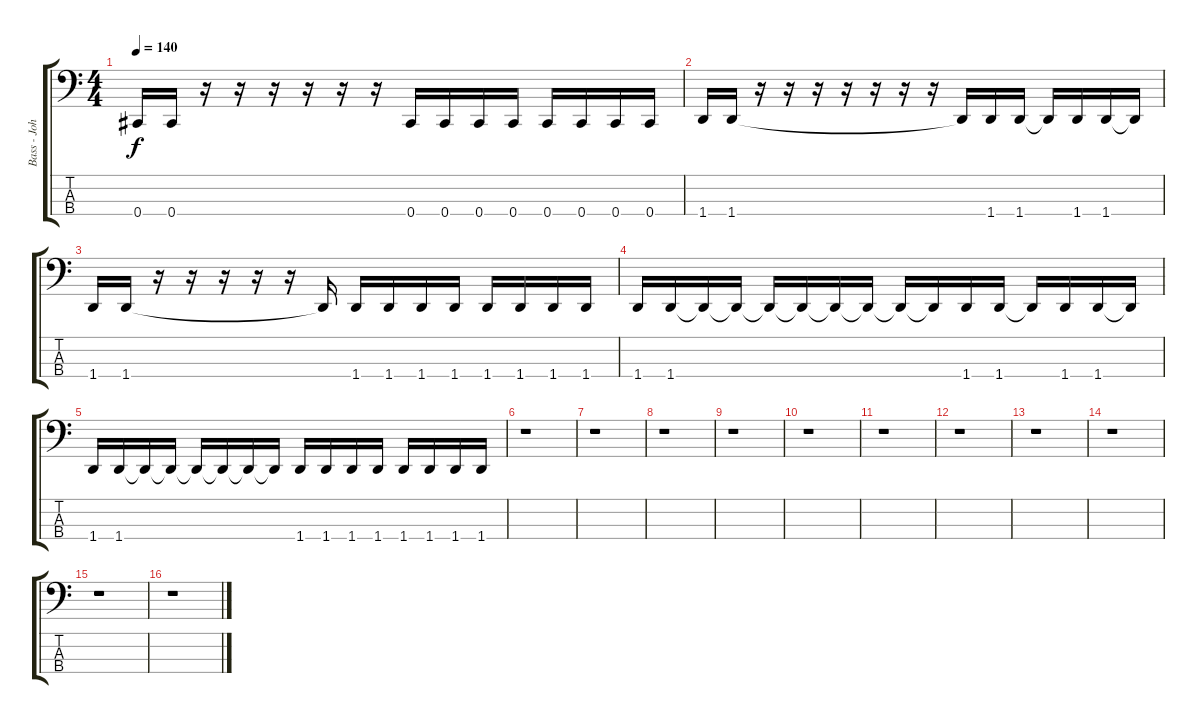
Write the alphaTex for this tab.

\track ("Bass - John Holgado" "Bass - Joh") {instrument electricbasspick}
\staff {score tabs}
\tuning (Gb2 Db2 Ab1 Db1) {hide}
\ts (4 4)
\tempo 140
\clef f4
\ks c
0.4.16{dy f} 0.4.16 r.16 r.16 r.16 r.16 r.16 r.16 0.4.16 0.4.16 0.4.16 0.4.16 0.4.16 0.4.16 0.4.16 0.4.16 |
1.4.16 1.4.16 r.16 r.16 r.16 r.16 r.16 r.16 r.16 1.4{t}.16 1.4.16 1.4.16 1.4{t}.16 1.4.16 1.4.16 1.4{t}.16 |
1.4.16 1.4.16 r.16 r.16 r.16 r.16 r.16 1.4{t}.16 1.4.16 1.4.16 1.4.16 1.4.16 1.4.16 1.4.16 1.4.16 1.4.16 |
1.4.16 1.4.16 1.4{t}.16 1.4{t}.16 1.4{t}.16 1.4{t}.16 1.4{t}.16 1.4{t}.16 1.4{t}.16 1.4{t}.16 1.4.16 1.4.16 1.4{t}.16 1.4.16 1.4.16 1.4{t}.16 |
1.4.16 1.4.16 1.4{t}.16 1.4{t}.16 1.4{t}.16 1.4{t}.16 1.4{t}.16 1.4{t}.16 1.4.16 1.4.16 1.4.16 1.4.16 1.4.16 1.4.16 1.4.16 1.4.16 |
r.1 |
r.1 |
r.1 |
r.1 |
r.1 |
r.1 |
r.1 |
r.1 |
r.1 |
r.1 |
r.1
